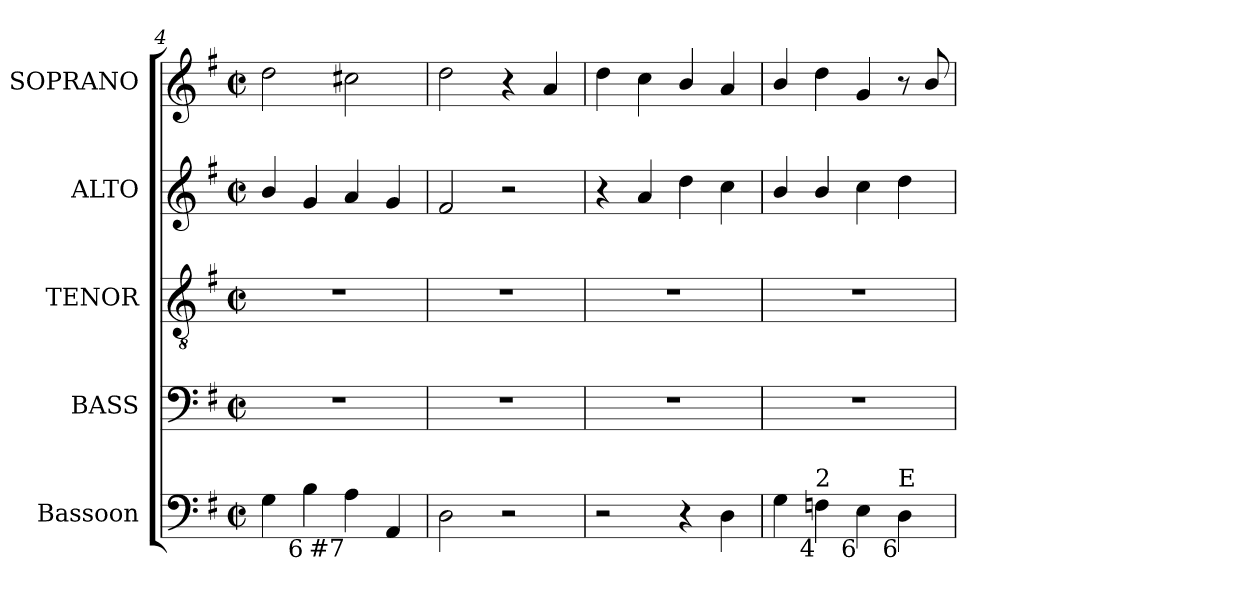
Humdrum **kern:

**kern	**kern	**kern	**kern	**kern
*part5	*part4	*part3	*part2	*part1
*staff5	*staff4	*staff3	*staff2	*staff1
*I"Bassoon	*I"BASS	*I"TENOR	*I"ALTO	*I"SOPRANO
*I'Bsn.	*I'B.	*I'T.	*I'A.	*I'S.
*clefF4	*clefF4	*clefGv2	*clefG2	*clefG2
*	*	*ITrd7c12	*	*
*k[f#]	*k[f#]	*k[f#]	*k[f#]	*k[f#]
*G:	*G:	*G:	*G:	*G:
*M2/2	*M2/2	*M2/2	*M2/2	*M2/2
*met(c|)	*met(c|)	*met(c|)	*met(c|)	*met(c|)
=4	=4	=4	=4	=4
4Gi\	1r	1r	4bi/	2ddi\
!LO:TX:b:rj:t=6	!	!	!	!
4Bi\	.	.	4gi/	.
!LO:TX:b:rj:t=#7	!	!	!	!
4Ai\	.	.	4ai/	2cc#Xi\
4AAi/	.	.	4gi/	.
=5	=5	=5	=5	=5
2Di\	1r	1r	2f#i/	2ddi\
2r	.	.	2r	4r
.	.	.	.	4ai/
=6	=6	=6	=6	=6
2r	1r	1r	4r	4ddi\
.	.	.	4ai/	4cci\
4r	.	.	4ddi\	4bi/
4Di\	.	.	4cci\	4ai/
!!LO:LB:g=z
=7	=7	=7	=7	=7
4Gi\	1r	1r	4bi/	4bi/
!LO:TX:b:rj:t=4	!	!	!	!
!LO:TX:t=2	!	!	!	!
4Fni\	.	.	4bi/	4ddi\
!LO:TX:b:rj:t=6	!	!	!	!
4Ei\	.	.	4cci\	4gi/
!LO:TX:b:rj:t=6	!	!	!	!
!LO:TX:t=E	!	!	!	!
4Di\	.	.	4ddi\	8r
.	.	.	.	8bi/
=	=	=	=	=
*-	*-	*-	*-	*-
